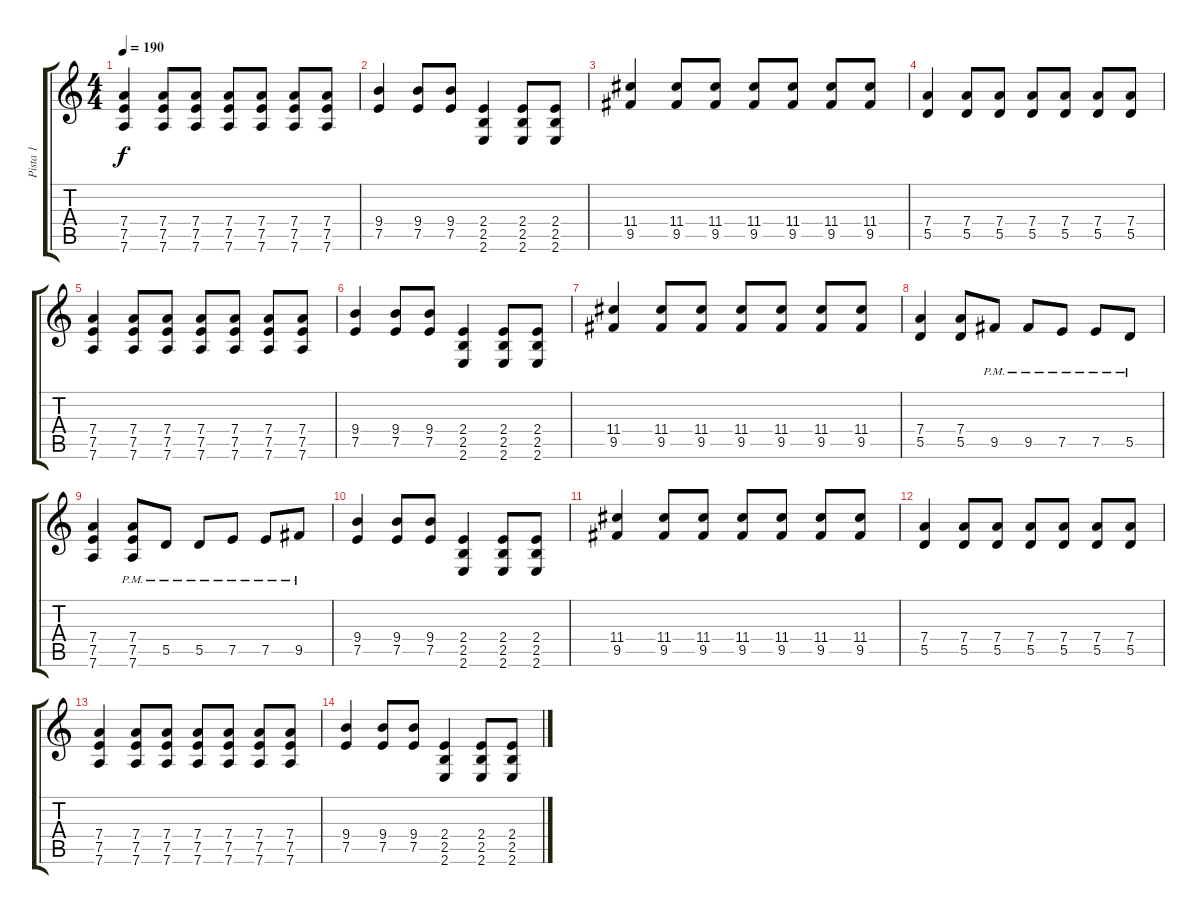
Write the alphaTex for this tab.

\track ("Pista 1" "Pista 1") {instrument distortionguitar}
\staff {score tabs}
\tuning (E4 B3 G3 D3 A2 D2) {hide}
\ts (4 4)
\tempo 190
\clef g2
\ks c
(7.4 7.5 7.6).4{dy f} (7.4 7.5 7.6).8 (7.4 7.5 7.6).8 (7.4 7.5 7.6).8 (7.4 7.5 7.6).8 (7.4 7.5 7.6).8 (7.4 7.5 7.6).8 |
(9.4 7.5).4 (9.4 7.5).8 (9.4 7.5).8 (2.4 2.5 2.6).4 (2.4 2.5 2.6).8 (2.4 2.5 2.6).8 |
(11.4 9.5).4 (11.4 9.5).8 (11.4 9.5).8 (11.4 9.5).8 (11.4 9.5).8 (11.4 9.5).8 (11.4 9.5).8 |
(7.4 5.5).4 (7.4 5.5).8 (7.4 5.5).8 (7.4 5.5).8 (7.4 5.5).8 (7.4 5.5).8 (7.4 5.5).8 |
(7.4 7.5 7.6).4 (7.4 7.5 7.6).8 (7.4 7.5 7.6).8 (7.4 7.5 7.6).8 (7.4 7.5 7.6).8 (7.4 7.5 7.6).8 (7.4 7.5 7.6).8 |
(9.4 7.5).4 (9.4 7.5).8 (9.4 7.5).8 (2.4 2.5 2.6).4 (2.4 2.5 2.6).8 (2.4 2.5 2.6).8 |
(11.4 9.5).4 (11.4 9.5).8 (11.4 9.5).8 (11.4 9.5).8 (11.4 9.5).8 (11.4 9.5).8 (11.4 9.5).8 |
(7.4 5.5).4 (7.4 5.5).8 9.5{pm}.8 9.5{pm}.8 7.5{pm}.8 7.5{pm}.8 5.5{pm}.8 |
(7.4 7.5 7.6).4 (7.4 7.5{pm} 7.6).8 5.5{pm}.8 5.5{pm}.8 7.5{pm}.8 7.5{pm}.8 9.5{pm}.8 |
(9.4 7.5).4 (9.4 7.5).8 (9.4 7.5).8 (2.4 2.5 2.6).4 (2.4 2.5 2.6).8 (2.4 2.5 2.6).8 |
(11.4 9.5).4 (11.4 9.5).8 (11.4 9.5).8 (11.4 9.5).8 (11.4 9.5).8 (11.4 9.5).8 (11.4 9.5).8 |
(7.4 5.5).4 (7.4 5.5).8 (7.4 5.5).8 (7.4 5.5).8 (7.4 5.5).8 (7.4 5.5).8 (7.4 5.5).8 |
(7.4 7.5 7.6).4 (7.4 7.5 7.6).8 (7.4 7.5 7.6).8 (7.4 7.5 7.6).8 (7.4 7.5 7.6).8 (7.4 7.5 7.6).8 (7.4 7.5 7.6).8 |
(9.4 7.5).4 (9.4 7.5).8 (9.4 7.5).8 (2.4 2.5 2.6).4 (2.4 2.5 2.6).8 (2.4 2.5 2.6).8
